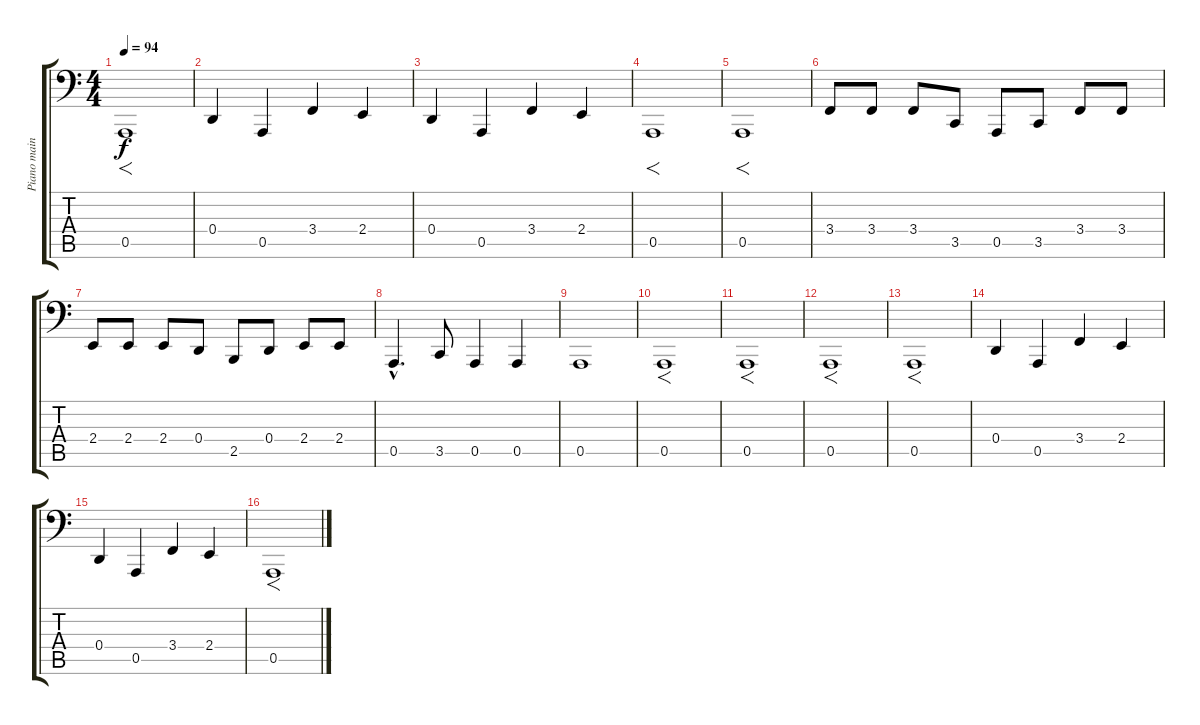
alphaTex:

\track ("Piano main gauche" "Piano main") {instrument choiraahs}
\staff {score tabs}
\tuning (E3 B2 G2 D2 A1 E1) {hide}
\ts (4 4)
\tempo 94
\clef f4
\ks c
0.5.1{f dy f} |
0.4.4 0.5.4 3.4.4 2.4.4 |
0.4.4 0.5.4 3.4.4 2.4.4 |
0.5.1{f} |
0.5.1{f} |
3.4.8 3.4.8 3.4.8 3.5.8 0.5.8 3.5.8 3.4.8 3.4.8 |
2.4.8 2.4.8 2.4.8 0.4.8 2.5.8 0.4.8 2.4.8 2.4.8 |
0.5{hac}.4{d} 3.5.8 0.5.4 0.5.4 |
0.5.1 |
0.5.1{f} |
0.5.1{f} |
0.5.1{f} |
0.5.1{f} |
0.4.4 0.5.4 3.4.4 2.4.4 |
0.4.4 0.5.4 3.4.4 2.4.4 |
0.5.1{f}
